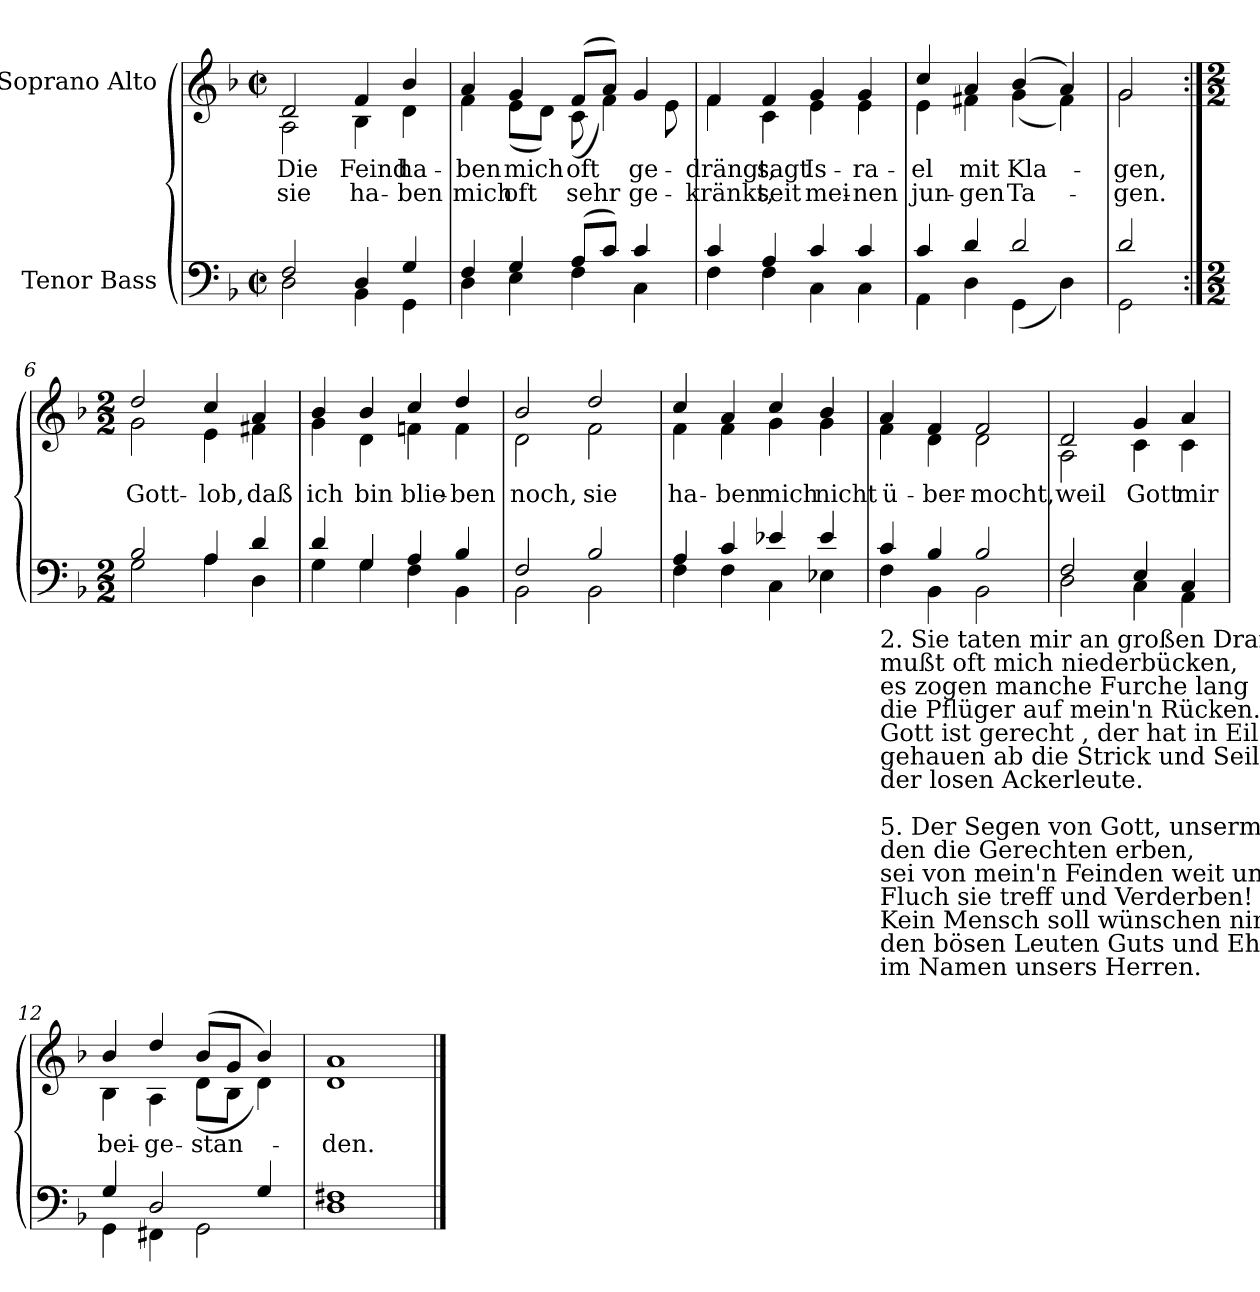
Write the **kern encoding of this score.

**kern	**kern	**text	**text
*part2	*part1	*part1	*part1
*staff2	*staff1	*staff1	*staff1
*I"Tenor Bass	*I"Soprano Alto	*	*
*clefF4	*clefG2	*	*
*k[b-]	*k[b-]	*	*
*F:	*F:	*	*
*M2/2	*M2/2	*	*
*met(c|)	*met(c|)	*	*
=1	=1	=1	=1
*^	*	*	*
!	!	!LO:TX:a:cj:t=Cornelius Becker\n(1561-1604)	!	!
!	!	!LO:TX:a:cj:t=Psalm 129, SWV 234	!	!
!	!	!LO:TX:a:cj:t=Heinrich Schütz\n(1585-1672)	!	!
!	!	!	!LO:LY:b	!LO:LY:b
*	*	*^	*	*
2F/	2D\	2d/	2A\	Die	sie
!	!	!	!	!LO:LY:b	!LO:LY:b
4D/	4BB-\	4f/	4B-\	Feind	ha-
!	!	!	!	!LO:LY:b	!LO:LY:b
4G/	4GG\	4b-/	4d\	-ha-	-ben
=2	=2	=2	=2	=2	=2
!	!	!	!	!LO:LY:b	!LO:LY:b
4F/	4D\	4a/	4f\	ben	mich
!	!	!	!	!LO:LY:b	!LO:LY:b
4G/	4E\	4g/	(<8e\L	mich	oft
.	.	.	8d\J)	.	.
!	!	!	!	!LO:LY:b	!LO:LY:b
(>8A/L	4F\	(>8f/L	(8c\	oft	sehr
8c/J)	.	8a/J)	4f\)	.	.
!	!	!	!	!LO:LY:b	!LO:LY:b
4c/	4C\	4g/	.	ge-	-ge-
.	.	.	8e\	.	.
=3	=3	=3	=3	=3	=3
!	!	!	!	!LO:LY:b	!LO:LY:b
4c/	4F\	4f/	4f\	-drängt,	kränkt,
!	!	!	!	!LO:LY:b	!LO:LY:b
4A/	4F\	4f/	4c\	sagt	seit
!	!	!	!	!LO:LY:b	!LO:LY:b
4c/	4C\	4g/	4e\	Is-	-mei-
!	!	!	!	!LO:LY:b	!LO:LY:b
4c/	4C\	4g/	4e\	-ra-	-nen
=4	=4	=4	=4	=4	=4
!	!	!	!	!LO:LY:b	!LO:LY:b
4c/	4AA\	4cc/	4e\	el	jun-
!	!	!	!	!LO:LY:b	!LO:LY:b
4d/	4D\	4a/	4f#X\	-mit	gen
!	!	!	!	!LO:LY:b	!LO:LY:b
2d/	(4GG\	(>4b-/	(<4g\	Kla-	Ta-
.	4D\)	4a/)	4f#\)	.	.
=5	=5	=5	=5	=5	=5
!	!	!	!	!LO:LY:b	!LO:LY:b
2d/	2GG\	2g/	2g\	gen,	gen.
!!LO:LB:g=z	!!
=6:|!	=6:|!	=6:|!	=6:|!	=6:|!	=6:|!
*M2/2	*	*M2/2	*	*	*
!	!	!	!	!LO:LY:b	!
2B-/	2G\	2dd/	2g\	Gott-	.
!	!	!	!	!LO:LY:b	!
4A/	4A\	4cc/	4e\	-lob,	.
!	!	!	!	!LO:LY:b	!
4d/	4D\	4a/	4f#X\	daß	.
=7	=7	=7	=7	=7	=7
!	!	!	!	!LO:LY:b	!
4d/	4G\	4b-/	4g\	ich	.
!	!	!	!	!LO:LY:b	!
4G/	4G\	4b-/	4d\	bin	.
!	!	!	!	!LO:LY:b	!
4A/	4F\	4cc/	4fn\	blie-	.
!	!	!	!	!LO:LY:b	!
4B-/	4BB-\	4dd/	4f\	-ben	.
=8	=8	=8	=8	=8	=8
!	!	!	!	!LO:LY:b	!
2F/	2BB-\	2b-/	2d\	noch,	.
!	!	!	!	!LO:LY:b	!
2B-/	2BB-\	2dd/	2f\	sie	.
=9	=9	=9	=9	=9	=9
!	!	!	!	!LO:LY:b	!
4A/	4F\	4cc/	4f\	ha-	.
!	!	!	!	!LO:LY:b	!
4c/	4F\	4a/	4f\	-ben	.
!	!	!	!	!LO:LY:b	!
4e-X/	4C\	4cc/	4g\	mich	.
!	!	!	!	!LO:LY:b	!
4e-/	4E-X\	4b-/	4g\	nicht	.
!!LO:LB:g=z	!!
=10	=10	=10	=10	=10	=10
!LO:TX:b:t=2. Sie taten mir an großen Drang,\nmußt oft mich niederbücken,\nes zogen manche Furche lang\ndie Pflüger auf mein'n Rücken.\nGott ist gerecht , der hat in Eil\ngehauen ab die Strick und Seil\nder losen Ackerleute.\n\n5. Der Segen von Gott, unserm Herrn,\nden die Gerechten erben,\nsei von mein'n Feinden weit und fern,\nFluch sie treff und Verderben!\nKein Mensch soll wünschen nimmermehr\nden bösen Leuten Guts und Ehr\nim Namen unsers Herren.	!	!	!	!	!
!	!	!	!	!LO:LY:b	!
4c/	4F\	4a/	4f\	ü-	.
!	!	!	!	!LO:LY:b	!
4B-/	4BB-\	4f/	4d\	-ber-	.
!	!	!	!	!LO:LY:b	!
2B-/	2BB-\	2f/	2d\	-mocht,	.
=11	=11	=11	=11	=11	=11
!	!	!	!	!LO:LY:b	!
2F/	2D\	2d/	2A\	weil	.
!	!	!	!	!LO:LY:b	!
4E/	4C\	4g/	4c\	Gott	.
!	!	!	!	!LO:LY:b	!
4C/	4AA\	4a/	4c\	mir	.
=12	=12	=12	=12	=12	=12
!	!	!	!	!LO:LY:b	!
4G/	4GG\	4b-/	4B-\	bei-	.
!	!	!	!	!LO:LY:b	!
2D/	4FF#X\	4dd/	4A\	-ge-	.
!	!	!	!	!LO:LY:b	!
.	2GG\	(>8b-/L	(<8d\L	-stan-	.
.	.	8g/J	8B-\J	.	.
4G/	.	4b-/)	4d\)	.	.
=13	=13	=13	=13	=13	=13
!	!	!	!	!LO:LY:b	!
1F#X/	1D\	1a/	1d\	den.	.
*v	*v	*	*	*	*
*	*v	*v	*	*
==	==	==	==
*-	*-	*-	*-
